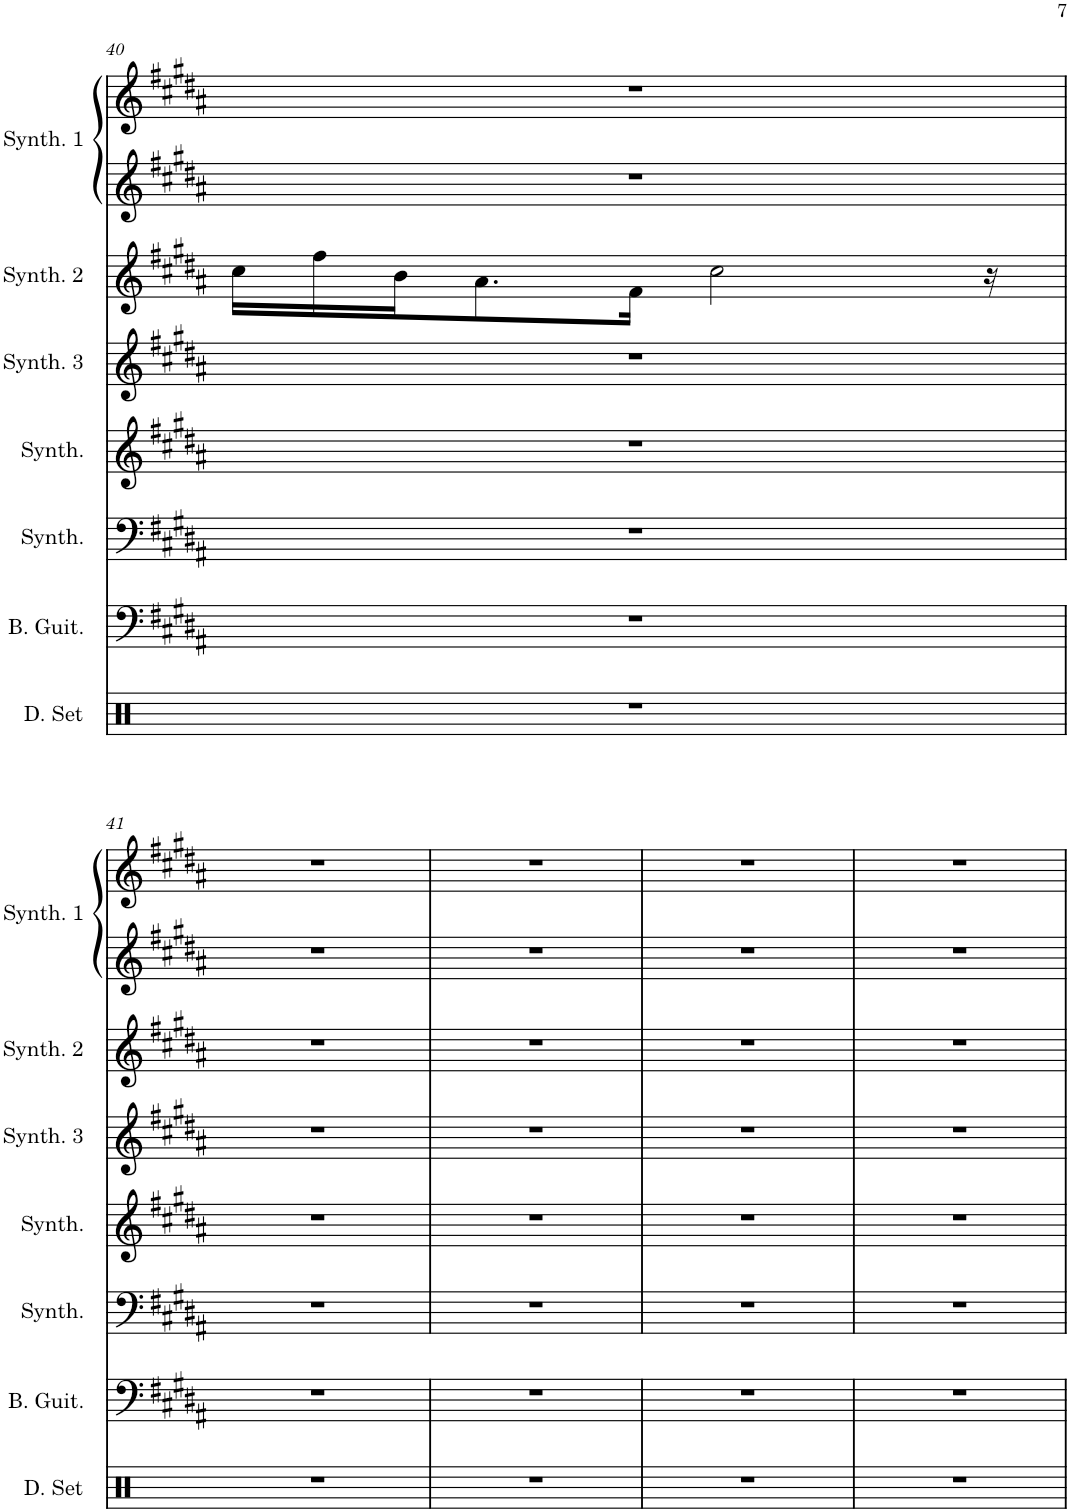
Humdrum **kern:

**kern	**kern	**kern	**kern	**kern	**kern	**kern	**kern
*part7	*part6	*part5	*part4	*part3	*part2	*part1	*part1
*staff8	*staff7	*staff6	*staff5	*staff4	*staff3	*staff2	*staff1
*I"Drumset	*I"Bass Guitar	*I"Bass Synthesizer	*I"Sine Synthesizer	*I"Saw Synthesizer 3	*I"Saw Synthesizer 2	*I"Saw Synthesizer 1	*
*I'D. Set	*I'B. Guit.	*I'Synth.	*I'Synth.	*I'Synth. 3	*I'Synth. 2	*I'Synth. 1	*
!!LO:PB:g=z
*clefX	*clefF4	*clefF4	*clefG2	*clefG2	*clefG2	*clefG2	*clefG2
*	*Trd7c12	*	*	*	*	*	*
*k[]	*k[f#c#g#d#a#]	*k[f#c#g#d#a#]	*k[f#c#g#d#a#]	*k[f#c#g#d#a#]	*k[f#c#g#d#a#]	*k[f#c#g#d#a#]	*k[f#c#g#d#a#]
*M4/4	*M4/4	*M4/4	*M4/4	*M4/4	*M4/4	*M4/4	*M4/4
=40	=40	=40	=40	=40	=40	=40	=40
1r	1r	1r	1r	1r	16cc#\LL	1r	1r
.	.	.	.	.	16ff#\	.	.
.	.	.	.	.	16b\J	.	.
.	.	.	.	.	8.a#\	.	.
.	.	.	.	.	16f#\Jk	.	.
.	.	.	.	.	2cc#\	.	.
.	.	.	.	.	16r	.	.
!!LO:LB:g=z
=41	=41	=41	=41	=41	=41	=41	=41
1r	1r	1r	1r	1r	1r	1r	1r
=42	=42	=42	=42	=42	=42	=42	=42
1r	1r	1r	1r	1r	1r	1r	1r
=43	=43	=43	=43	=43	=43	=43	=43
1r	1r	1r	1r	1r	1r	1r	1r
=44	=44	=44	=44	=44	=44	=44	=44
1r	1r	1r	1r	1r	1r	1r	1r
=	=	=	=	=	=	=	=
*-	*-	*-	*-	*-	*-	*-	*-
